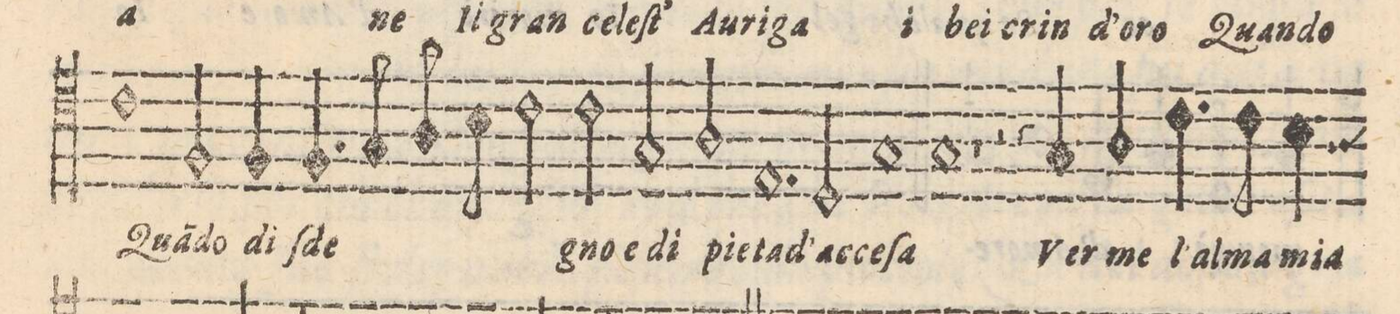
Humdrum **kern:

**kern	**text
*I"SESTO	*
*clefC4	*
*k[]	*
*met(C)	*
*M2/1	*
1c\	Quã(n)-
=23-	=23-
2F/	-do
4F/	di
4.F/	ſde-
8G/	.
8A/	.
8B\	.
=24-	=24-
2c\	.
2c\	-gno e
2G/	di
2A/	pie-
=25-	=25-
1.E	-tad'
2D/	ac-
=26-	=26-
1G	-ce-
1G	-ſa
=27-	=27-
1r	.
2r	.
4r	.
4G/	Ver
=28-	=28-
4A/	me
4.c\	l'al-
8c\	-ma
4B\	mia
*-	*-
